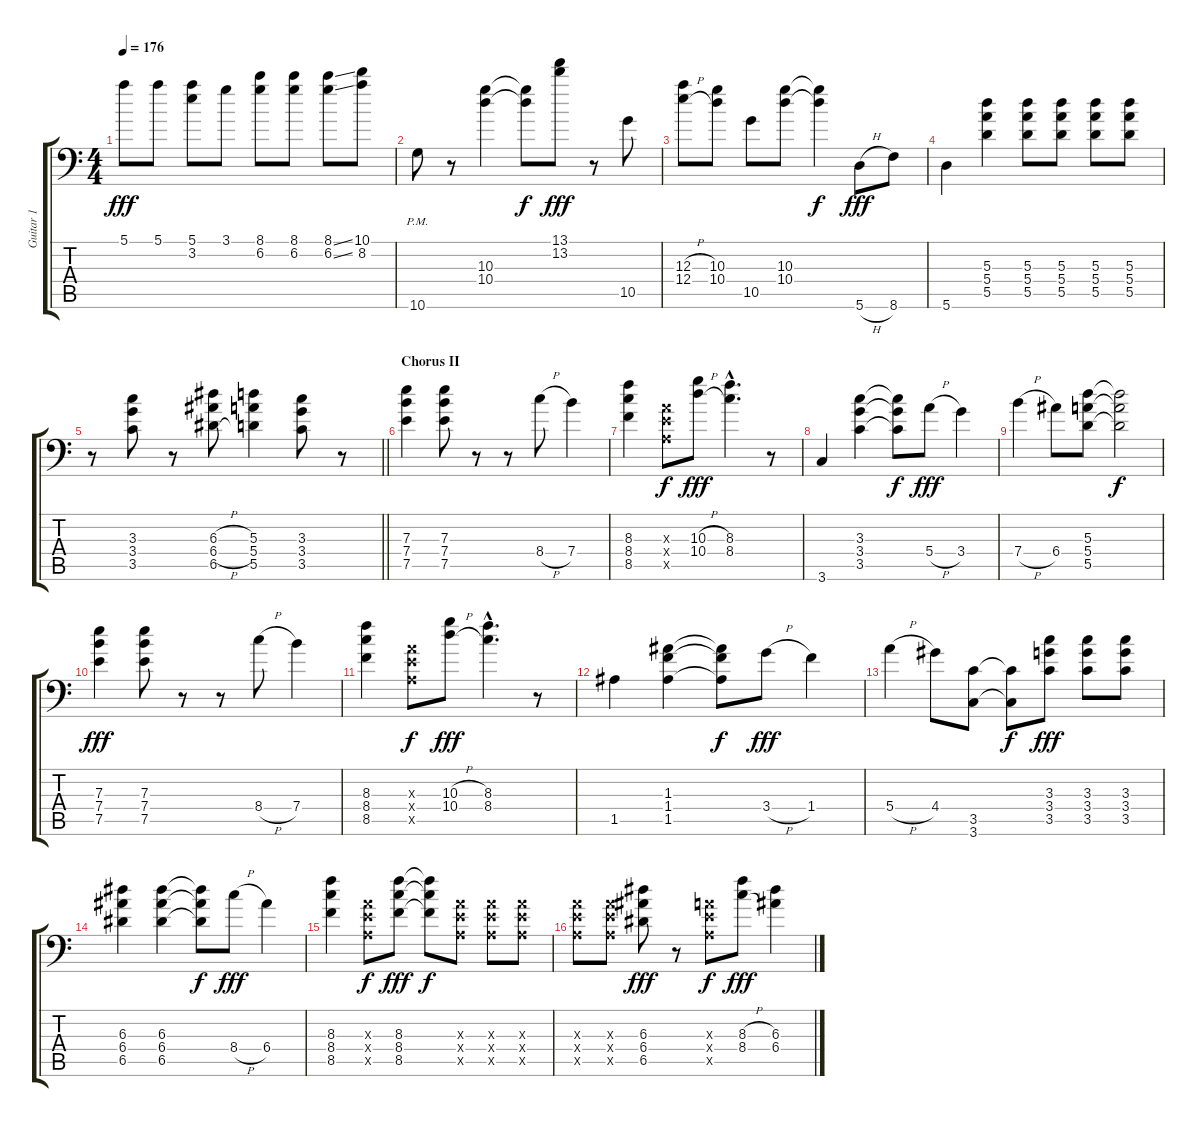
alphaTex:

\track ("Guitar 1" "Guitar 1") {instrument overdrivenguitar}
\staff {score tabs}
\tuning (E4 Db4 A3 E3 A2 A1) {hide}
\ts (4 4)
\tempo 176
\clef f4
\ks c
5.1.8{dy fff} 5.1.8 (5.1 3.2).8 3.1.8 (8.1 6.2).8 (8.1 6.2).8 (8.1{ss} 6.2{ss}).8 (10.1 8.2).8 |
10.6{pm}.8 r.8 (10.3 10.4).4 (10.3{t} 10.4{t}).8{dy f} (13.1 13.2).8{dy fff} r.8 10.5.8 |
(12.3{h} 12.4{h}).8 (10.3 10.4).8 10.5.8 (10.3 10.4).8 (10.3{t} 10.4{t}).4{dy f} 5.6{h}.8{dy fff} 8.6.8 |
5.6.4 (5.3 5.4 5.5).4 (5.3 5.4 5.5).8 (5.3 5.4 5.5).8 (5.3 5.4 5.5).8 (5.3 5.4 5.5).8 |
\barLineRight lightlight
r.8 (3.3 3.4 3.5).8 r.8 (6.3{h} 6.4{h} 6.5{h}).8 (5.3 5.4 5.5).4 (3.3 3.4 3.5).8 r.8 |
\section ("" "Chorus II")
(7.3 7.4 7.5).4 (7.3 7.4 7.5).8 r.8 r.8 8.4{h}.8 7.4.4 |
(8.3 8.4 8.5).4 (0.3{x} 0.4{x} 0.5{x}).8{dy f} (10.3{h} 10.4{h}).8{dy fff} (8.3{hac} 8.4{hac}).4{d} r.8 |
3.6.4 (3.3 3.4 3.5).4 (3.3{t} 3.4{t} 3.5{t}).8{dy f} 5.4{h}.8{dy fff} 3.4.4 |
7.4{h}.4 6.4.8 (5.3 5.4 5.5).8 (5.3{t} 5.4{t} 5.5{t}).2{dy f} |
(7.3 7.4 7.5).4{dy fff} (7.3 7.4 7.5).8 r.8 r.8 8.4{h}.8 7.4.4 |
(8.3 8.4 8.5).4 (0.3{x} 0.4{x} 0.5{x}).8{dy f} (10.3{h} 10.4{h}).8{dy fff} (8.3{hac} 8.4{hac}).4{d} r.8 |
1.5.4 (1.3 1.4 1.5).4 (1.3{t} 1.4{t} 1.5{t}).8{dy f} 3.4{h}.8{dy fff} 1.4.4 |
5.4{h}.4 4.4.8 (3.5 3.6).8 (3.5{t} 3.6{t}).8{dy f} (3.3 3.4 3.5).8{dy fff} (3.3 3.4 3.5).8 (3.3 3.4 3.5).8 |
(6.3 6.4 6.5).4 (6.3 6.4 6.5).4 (6.3{t} 6.4{t} 6.5{t}).8{dy f} 8.4{h}.8{dy fff} 6.4.4 |
(8.3 8.4 8.5).4 (0.3{x} 0.4{x} 0.5{x}).8{dy f} (8.3 8.4 8.5).8{dy fff} (8.3{t} 8.4{t} 8.5{t}).8{dy f} (0.3{x} 0.4{x} 0.5{x}).8 (0.3{x} 0.4{x} 0.5{x}).8 (0.3{x} 0.4{x} 0.5{x}).8 |
(0.3{x} 0.4{x} 0.5{x}).8 (0.3{x} 0.4{x} 0.5{x}).8 (6.3 6.4 6.5).8{dy fff} r.8 (0.3{x} 0.4{x} 0.5{x}).8{dy f} (8.3{h} 8.4{h}).8{dy fff} (6.3 6.4).4
